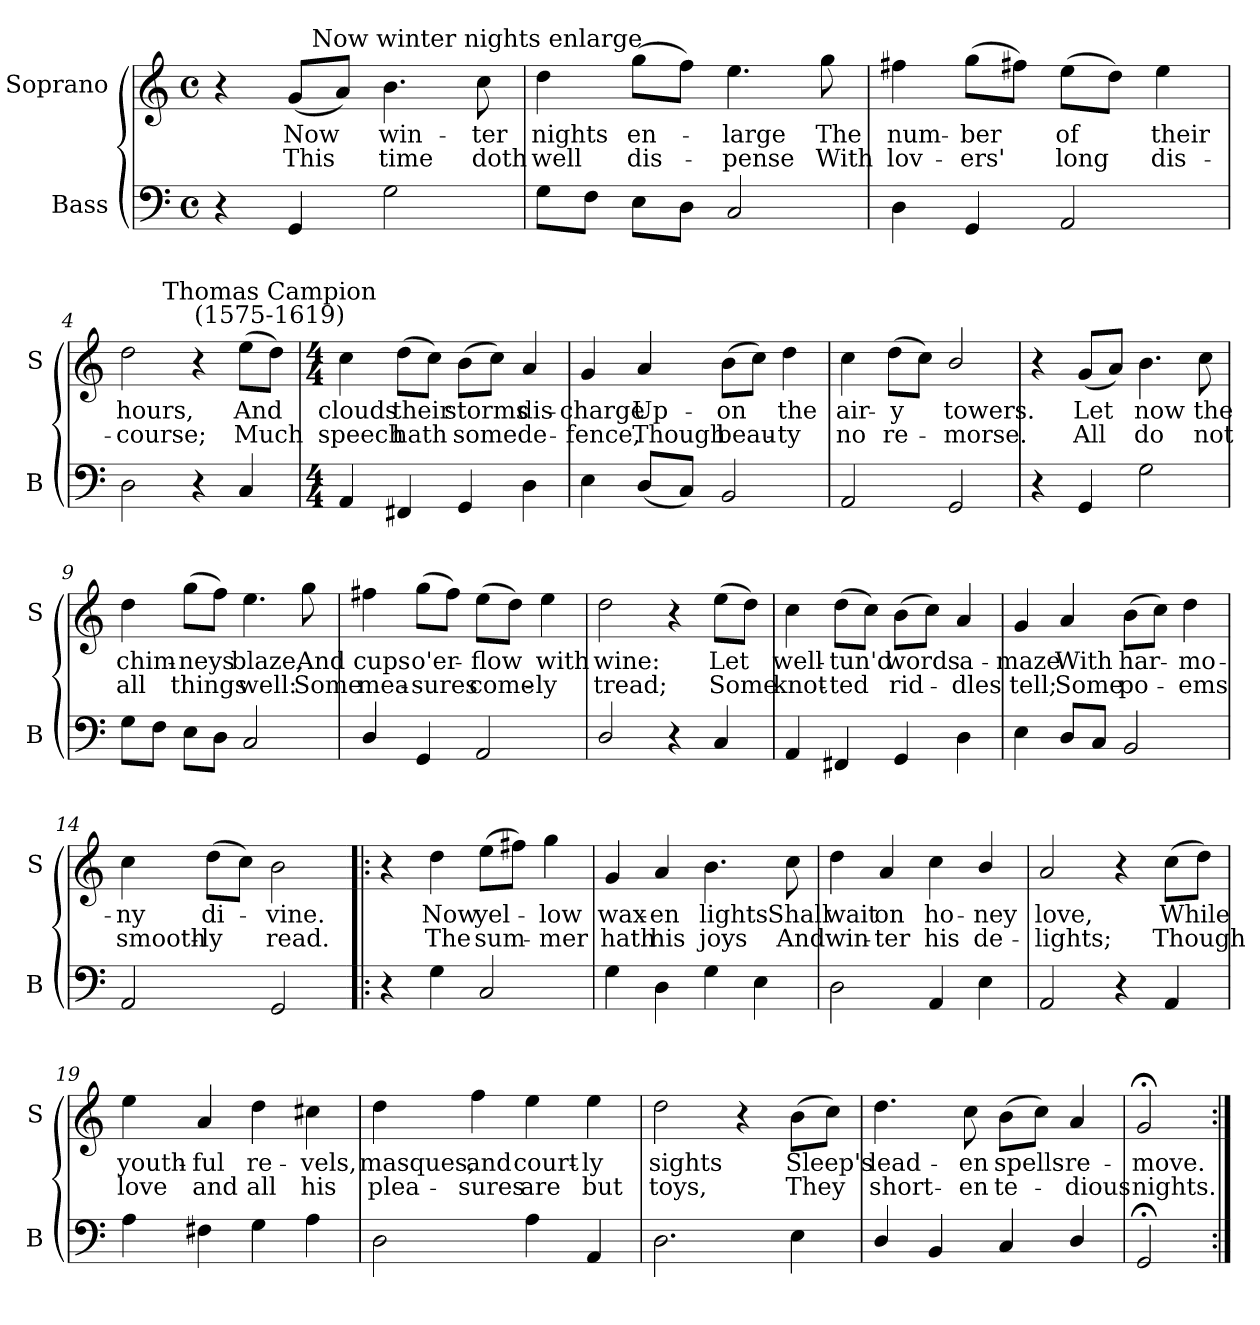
**kern	**kern	**text	**text
*part2	*part1	*part1	*part1
*staff2	*staff1	*staff1	*staff1
*I"Bass	*I"Soprano	*	*
*I'B	*I'S	*	*
*clefF4	*clefG2	*	*
*k[]	*k[]	*	*
*C:	*C:	*	*
*M4/4	*M4/4	*	*
*met(c)	*met(c)	*	*
=1	=1	=1	=1
4r	4r	.	.
!	!	!LO:LY:b	!LO:LY:b
4GG	(<8gL	Now	This
.	8aJ)	.	.
!	!	!LO:LY:b	!LO:LY:b
2G	4.b	win-	-time
!	!LO:TX:a:cj:t=Now winter nights enlarge	!	!
!	!	!LO:LY:b	!LO:LY:b
.	8cc	ter	doth
=2	=2	=2	=2
!	!	!LO:LY:b	!LO:LY:b
8GL	4dd	nights	well
8FJ	.	.	.
!	!	!LO:LY:b	!LO:LY:b
8EL	(>8ggL	en-	dis-
8DJ	8ffJ)	.	.
!	!	!LO:LY:b	!LO:LY:b
2C	4.ee	large	pense
!	!	!LO:LY:b	!LO:LY:b
.	8gg	The	With
=3	=3	=3	=3
!	!	!LO:LY:b	!LO:LY:b
4D	4ff#X	num-	-lov-
!	!	!LO:LY:b	!LO:LY:b
4GG	(>8ggL	-ber	ers'
.	8ff#XJ)	.	.
!	!	!LO:LY:b	!LO:LY:b
2AA	(>8eeL	of	long
.	8ddJ)	.	.
!	!	!LO:LY:b	!LO:LY:b
.	4ee	their	dis-
=4	=4	=4	=4
!	!	!LO:LY:b	!LO:LY:b
2D	2dd	-hours,	course;
4r	4r	.	.
!	!	!LO:LY:b	!LO:LY:b
4C	(>8eeL	And	Much
!	!LO:TX:a:cj:t=Thomas Campion\n(1575-1619)	!	!
.	8ddJ)	.	.
!!LO:LB:g=z
=5	=5	=5	=5
*M4/4	*M4/4	*	*
!	!	!LO:LY:b	!LO:LY:b
4AA	4cc	clouds	speech
!	!	!LO:LY:b	!LO:LY:b
4FF#X	(>8ddL	their	hath
.	8ccJ)	.	.
!	!	!LO:LY:b	!LO:LY:b
4GG	(>8bL	storms	some
.	8ccJ)	.	.
!	!	!LO:LY:b	!LO:LY:b
4D	4a	dis-	-de-
=6	=6	=6	=6
!	!	!LO:LY:b	!LO:LY:b
4E	4g	-charge	fence,
!	!	!LO:LY:b	!LO:LY:b
(<8DL	4a	Up-	-Though
8CJ)	.	.	.
!	!	!LO:LY:b	!LO:LY:b
2BB	(>8bL	on	beau-
.	8ccJ)	.	.
!	!	!LO:LY:b	!LO:LY:b
.	4dd	the	ty
=7	=7	=7	=7
!	!	!LO:LY:b	!LO:LY:b
2AA	4cc	air-	-no
!	!	!LO:LY:b	!LO:LY:b
.	(>8ddL	y	re-
.	8ccJ)	.	.
!	!	!LO:LY:b	!LO:LY:b
2GG	2b/	towers.	morse.
=8	=8	=8	=8
4r	4r	.	.
!	!	!LO:LY:b	!LO:LY:b
4GG	(<8gL	Let	All
.	8aJ)	.	.
!	!	!LO:LY:b	!LO:LY:b
2G	4.b	now	do
!	!	!LO:LY:b	!LO:LY:b
.	8cc	the	not
!!LO:LB:g=z
=9	=9	=9	=9
!	!	!LO:LY:b	!LO:LY:b
8GL	4dd	chim-	-all
8FJ	.	.	.
!	!	!LO:LY:b	!LO:LY:b
8EL	(>8ggL	neys	things
8DJ	8ffJ)	.	.
!	!	!LO:LY:b	!LO:LY:b
2C	4.ee	blaze,	well:
!	!	!LO:LY:b	!LO:LY:b
.	8gg	And	Some
=10	=10	=10	=10
!	!	!LO:LY:b	!LO:LY:b
4D/	4ff#X	cups	mea-
!	!	!LO:LY:b	!LO:LY:b
4GG	(>8ggL	-o'er-	sures
.	8ff#J)	.	.
!	!	!LO:LY:b	!LO:LY:b
2AA	(>8eeL	flow	come-
.	8ddJ)	.	.
!	!	!LO:LY:b	!LO:LY:b
.	4ee	with	ly
=11	=11	=11	=11
!	!	!LO:LY:b	!LO:LY:b
2D/	2dd	wine:	tread;
4r	4r	.	.
!	!	!LO:LY:b	!LO:LY:b
4C	(>8eeL	Let	Some
.	8ddJ)	.	.
=12	=12	=12	=12
!	!	!LO:LY:b	!LO:LY:b
4AA	4cc	well-	-knot-
!	!	!LO:LY:b	!LO:LY:b
4FF#X	(>8ddL	-tun'd	ted
.	8ccJ)	.	.
!	!	!LO:LY:b	!LO:LY:b
4GG	(>8bL	words	rid-
.	8ccJ)	.	.
!	!	!LO:LY:b	!LO:LY:b
4D	4a	a-	-dles
!!LO:LB:g=z
=13	=13	=13	=13
!	!	!LO:LY:b	!LO:LY:b
4E	4g	maze	tell;
!	!	!LO:LY:b	!LO:LY:b
8DL	4a	With	Some
8CJ	.	.	.
!	!	!LO:LY:b	!LO:LY:b
2BB	(>8bL	har-	po-
.	8ccJ)	.	.
!	!	!LO:LY:b	!LO:LY:b
.	4dd	mo-	-ems
=14	=14	=14	=14
!	!	!LO:LY:b	!LO:LY:b
2AA	4cc	ny	smooth-
!	!	!LO:LY:b	!LO:LY:b
.	(>8ddL	-di-	ly
.	8ccJ)	.	.
!	!	!LO:LY:b	!LO:LY:b
2GG	2b	vine.	read.
=15!|:	=15!|:	=15!|:	=15!|:
4r	4r	.	.
!	!	!LO:LY:b	!LO:LY:b
4G	4dd	Now	The
!	!	!LO:LY:b	!LO:LY:b
2C	(>8eeL	yel-	sum-
.	8ff#XJ)	.	.
!	!	!LO:LY:b	!LO:LY:b
.	4gg	low	mer
=16	=16	=16	=16
!	!	!LO:LY:b	!LO:LY:b
4G	4g	wax-	-hath
!	!	!LO:LY:b	!LO:LY:b
4D	4a	en	his
!	!	!LO:LY:b	!LO:LY:b
4G	4.b	lights	joys
4E	.	.	.
!	!	!LO:LY:b	!LO:LY:b
.	8cc	Shall	And
!!LO:LB:g=z
=17	=17	=17	=17
!	!	!LO:LY:b	!LO:LY:b
2D	4dd	wait	win-
!	!	!LO:LY:b	!LO:LY:b
.	4a	-on	ter
!	!	!LO:LY:b	!LO:LY:b
4AA	4cc	ho-	-his
!	!	!LO:LY:b	!LO:LY:b
4E	4b/	ney	de-
=18	=18	=18	=18
!	!	!LO:LY:b	!LO:LY:b
2AA	2a	-love,	lights;
4r	4r	.	.
!	!	!LO:LY:b	!LO:LY:b
4AA	(>8ccL	While	Though
.	8ddJ)	.	.
=19	=19	=19	=19
!	!	!LO:LY:b	!LO:LY:b
4A	4ee	youth-	-love
!	!	!LO:LY:b	!LO:LY:b
4F#X	4a	ful	and
!	!	!LO:LY:b	!LO:LY:b
4G	4dd	re-	-all
!	!	!LO:LY:b	!LO:LY:b
4A	4cc#X	vels,	his
=20	=20	=20	=20
!	!	!LO:LY:b	!LO:LY:b
2D	4dd	masques,	plea-
!	!	!LO:LY:b	!LO:LY:b
.	4ff	-and	sures
!	!	!LO:LY:b	!LO:LY:b
4A	4ee	court-	-are
!	!	!LO:LY:b	!LO:LY:b
4AA	4ee	ly	but
!!LO:LB:g=z
=21	=21	=21	=21
!	!	!LO:LY:b	!LO:LY:b
2.D	2dd	sights	toys,
.	4r	.	.
!	!	!LO:LY:b	!LO:LY:b
4E	(>8bL	Sleep's	They
.	8ccJ)	.	.
=22	=22	=22	=22
!	!	!LO:LY:b	!LO:LY:b
4D/	4.dd	lead-	-short-
4BB	.	.	.
!	!	!LO:LY:b	!LO:LY:b
.	8cc	-en	en
!	!	!LO:LY:b	!LO:LY:b
4C	(>8bL	spells	te-
.	8ccJ)	.	.
!	!	!LO:LY:b	!LO:LY:b
4D/	4a	re-	-dious
=23	=23	=23	=23
!	!	!LO:LY:b	!LO:LY:b
2GG;<	2g;<	move.	nights.
=:|!	=:|!	=:|!	=:|!
*-	*-	*-	*-
